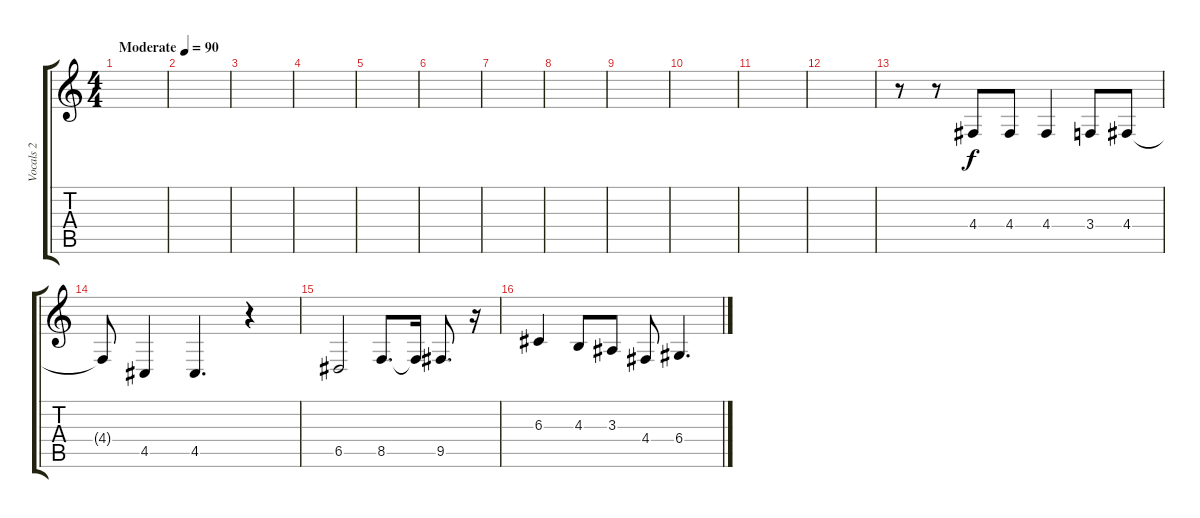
\track ("Vocals 2" "Vocals 2") {instrument accordion}
\staff {score tabs}
\tuning (E4 B3 G3 D3 A2 E2) {hide}
\ts (4 4)
\tempo (90 "Moderate")
\clef g2
\ks c
|
|
|
|
|
|
|
|
|
|
|
|
r.8 r.8 4.4.8 4.4.8 4.4.4 3.4.8 4.4.8 |
4.4{t}.8 4.5.4 4.5.4{d} r.4 |
6.5.2 8.5.8{d} 8.5{t}.16 9.5.8{d} r.16 |
6.3.4 4.3.8 3.3.8 4.4.8 6.4.4{d}
